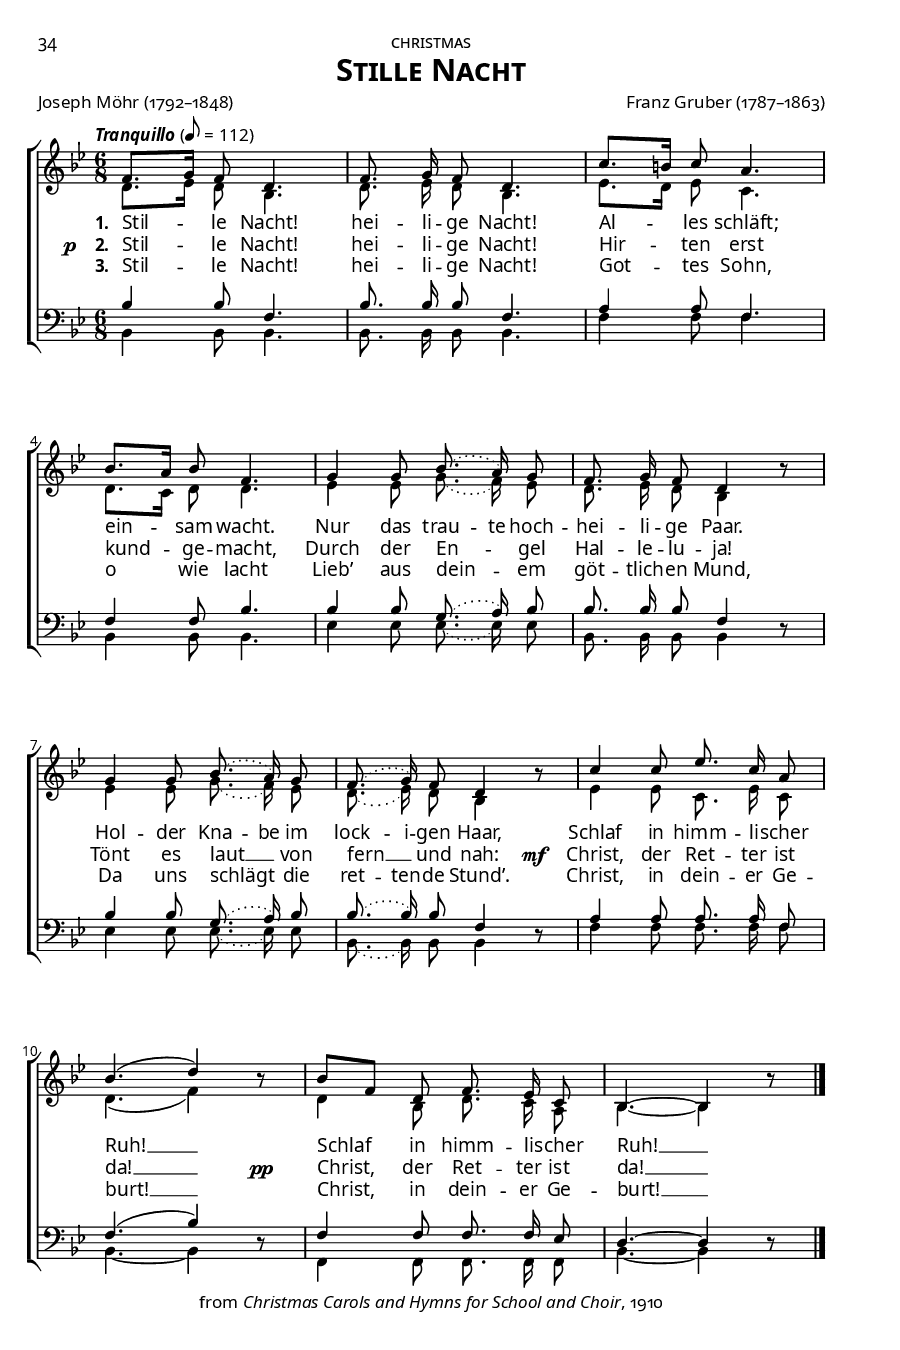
\version "2.14.2"
\include "util.ly"
\header {
  title = \markup{\override #'(font-name . "Garamond Premier Pro Semibold"){ \abs-fontsize #15 \smallCapsOldStyle"Stille Nacht"}}
  poet = \markup\oldStyleNum"Joseph Möhr (1792–1848)"
  composer = \markup\oldStyleNum"Franz Gruber (1787–1863)"
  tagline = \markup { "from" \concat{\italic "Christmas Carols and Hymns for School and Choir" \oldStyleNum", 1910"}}
}
\paper {
  paper-height = 9\in
  paper-width = 6\in
  indent = 0\in
  %system-system-spacing = #'((basic-distance . 10) (padding . 0))
  %system-system-spacing =
  %  #'((basic-distance . 0)
  %     (minimum-distance . 0)
  %     (padding . -0.35)
  %     (stretchability . 100))
  ragged-last-bottom = ##f
  ragged-bottom = ##f
  two-sided = ##t
  inner-margin = 0.5\in
  outer-margin = 0.25\in
  top-margin = 0.25\in
  bottom-margin = 0.25\in
  first-page-number = #034
  print-first-page-number = ##t
  headerLine = \markup{\override #'(font-name . "Garamond Premier Pro") \smallCapsOldStyle"christmas"}
  oddHeaderMarkup = \markup\fill-line{
     \override #'(font-name . "Garamond Premier Pro")\abs-fontsize #8.5
     \combine 
        \fill-line{"" \on-the-fly #print-page-number-check-first
        \oldStylePageNum""
        }
        \fill-line{\headerLine}
  }
  evenHeaderMarkup = \markup {
     \override #'(font-name . "Garamond Premier Pro")\abs-fontsize #8.5
     \combine
        \on-the-fly #print-page-number-check-first
        \oldStylePageNum""
        \fill-line{\headerLine}
  }
}
#(set-global-staff-size 15) \paper{ #(define fonts (make-pango-font-tree "GoudyOlSt BT" "Garamond Premier Pro" "Garamond Premier Pro" (/ 15 20))) }
global = {
  \key bes \major
  \time 6/8
  \autoBeamOff
  \override DynamicLineSpanner #'staff-padding = #0.0
  \override DynamicLineSpanner #'Y-extent = #'(-1 . 1)
}

sopMusic = \relative c' {
  \tempo \markup\italic"Tranquillo" 8 = 112
  \slurDotted 
  f8.[ g16] f8 d4. |
  f8. g16 f8 d4. |
  c'8.[ b16] c8 a4. | \break
  bes8.[ a16] bes8 f4. |
  
  g4 g8 bes8.( a16) g8 |
  f8.\noBeam g16\noBeam f8 d4 bes'8\rest | \break
  g4 g8 bes8.( a16) g8 |
  f8.\noBeam( g16\noBeam) f8 d4 bes'8\rest |
  
  \slurSolid c4 c8\noBeam ees8.\noBeam c16\noBeam a8 | \break
  bes4.( d4) bes8\rest |
  bes8[ f] d8 f8.\noBeam ees16\noBeam c8 |
  bes4.~bes4 bes'8\rest \bar "|."
}
sopWords = \lyricmode {
  
}

altoMusic = \relative c' {
  \slurDotted 
  d8.[ ees16] d8 bes4. |
  d8. ees16 d8 bes4. |
  ees8.[ d16] ees8 c4. |
  d8.[ c16] d8 d4. |
  
  ees4 ees8 g8.( f16) ees8 |
  d8.\noBeam ees16\noBeam d8\noBeam bes4 s8 |
  ees4 ees8 g8.( f16) ees8 |
  d8.\noBeam( ees16\noBeam) d8 bes4 s8 |
  
  \slurSolid ees4 ees8 c8.\noBeam ees16\noBeam c8 |
  d4.( f4) s8 |
  d4 bes8 d8.\noBeam c16\noBeam a8 |
  bes4.~ bes4 s8 \bar "|."
}
altoWords = \lyricmode {
  \dropLyricsV
  \set stanza = #"1. "
  Stil -- le Nacht!
  hei -- li -- ge Nacht!
  Al -- les schläft;
  ein -- sam wacht.
  Nur das
  \set ignoreMelismata = ##t
  trau -- te hoch -- hei -- li -- ge Paar. 
  Hol -- der Kna -- be im lock -- i -- gen Haar,
  \unset ignoreMelismata
  Schlaf in himm -- li -- scher Ruh! __ 
  Schlaf in himm -- li -- scher Ruh! __
}
altoWordsII = {
  \dropLyricsV
  \set stanza = \markup\concat{\dynamic"p   " "2. "}
  \lyricmode {
    Stil -- le Nacht!
    hei -- li -- ge Nacht!
    Hir -- ten erst kund -- ge -- macht,
    Durch der En -- gel Hal -- le -- lu -- ja!
    Tönt es laut __ von fern __ und nah:
  }
  \set stanza = \markup\dynamic"mf  "
  \lyricmode {
    Christ, der Ret -- ter ist da! __
  }
  \set stanza = \markup\dynamic"pp      "
  \lyricmode {
    Christ, der Ret -- ter ist da! __
  }
}
altoWordsIII = \lyricmode {
  \dropLyricsV
  \set stanza = #"3. "
  Stil -- le Nacht!
  hei -- li -- ge Nacht!
  Got -- tes Sohn, o wie lacht
  Lieb’ aus dein -- em göt -- tlich -- en Mund,
  Da uns schlägt die
  \set ignoreMelismata = ##t
  ret -- ten -- de Stund’. 
  \unset ignoreMelismata
  Christ, in dein -- er Ge -- burt! __
  Christ, in dein -- er Ge -- burt! __
}
altoWordsIV = \lyricmode {
\set ignoreMelismata = ##t
%\markup\italic 
  
}

tenorMusic = \relative c' {
  \slurDotted 
  bes4 bes8 f4. |
  bes8. bes16 bes8 f4. |
  a4 a8 f4. |
  f4 f8 bes4. |
  
  bes4 bes8 g8.( a16) bes8 |
  bes8.\noBeam bes16\noBeam bes8 f4 s8 |
  bes4 bes8 g8.( a16) bes8 |
  bes8.\noBeam( bes16\noBeam) bes8 f4 s8 |
  
  a4 a8\noBeam a8.\noBeam a16\noBeam f8 |
  \slurSolid f4.( bes4) s8 |
  f4 f8\noBeam f8.\noBeam f16\noBeam ees8 |
  d4.~d4 s8 \bar "|."
}
tenorWords = \lyricmode {

}

bassMusic = \relative c {
  \slurDotted 
  bes4 bes8 bes4. |
  bes8. bes16 bes8 bes4. |
  f'4 f8 f4. |
  bes,4 bes8 bes4. |
  
  ees4 ees8 ees8.( ees16) ees8 |
  bes8.\noBeam bes16\noBeam bes8\noBeam bes4 d8\rest |
  ees4 ees8 ees8.( ees16) ees8 |
  bes8.\noBeam( bes16\noBeam) bes8 bes4 d8\rest |
  
  f4 f8\noBeam f8.\noBeam f16\noBeam f8 |
  bes,4.~ bes4 d8\rest |
  f,4 f8\noBeam f8.\noBeam f16\noBeam f8 |
  bes4.~ bes4 d8\rest \bar "|."
}
bassWords = \lyricmode {

}

\score {
  <<
   \new ChoirStaff <<
%    \new Lyrics = sopranos \with { \override VerticalAxisGroup #'nonstaff-relatedstaff-spacing = #'((basic-distance . 1)) }
    \new Staff = women <<
      \new Voice = "sopranos" { \voiceOne << \global \sopMusic >> }
      \new Voice = "altos" { \voiceTwo << \global \altoMusic >> }
    >>
    \new Lyrics \with { alignAboveContext = #"women" \override VerticalAxisGroup #'nonstaff-relatedstaff-spacing = #'((basic-distance . 1))} \lyricsto "sopranos" \sopWords
    \new Lyrics = "altosIV"  \with { alignBelowContext = #"women" \override VerticalAxisGroup #'nonstaff-relatedstaff-spacing = #'((basic-distance . 1))} \lyricsto "sopranos" \altoWordsIV
    \new Lyrics = "altosIII"  \with { alignBelowContext = #"women" \override VerticalAxisGroup #'nonstaff-relatedstaff-spacing = #'((basic-distance . 1))} \lyricsto "sopranos" \altoWordsIII
    \new Lyrics = "altosII"  \with { alignBelowContext = #"women" \override VerticalAxisGroup #'nonstaff-relatedstaff-spacing = #'((basic-distance . 1))} \lyricsto "sopranos" \altoWordsII
    \new Lyrics = "altos"  \with { alignBelowContext = #"women" \override VerticalAxisGroup #'nonstaff-relatedstaff-spacing = #'((basic-distance . 1))} \lyricsto "sopranos" \altoWords
   \new Staff = men <<
      \clef bass
      \new Voice = "tenors" { \voiceOne << \global \tenorMusic >> }
      \new Voice = "basses" { \voiceTwo << \global \bassMusic >> }
    >>
    \new Lyrics \with { alignAboveContext = #"men" \override VerticalAxisGroup #'nonstaff-relatedstaff-spacing = #'((basic-distance . 1)) } \lyricsto "tenors" \tenorWords
    \new Lyrics \with { alignBelowContext = #"men" \override VerticalAxisGroup #'nonstaff-relatedstaff-spacing = #'((basic-distance . 1)) } \lyricsto "basses" \bassWords
  >>
%    \new PianoStaff << \new Staff { \new Voice { \pianoRH } } \new Staff { \clef "bass" \pianoLH } >>
  >>
  \layout {
    \context {
      \Score
      %\override SpacingSpanner #'base-shortest-duration = #(ly:make-moment 1 8)
      %\override SpacingSpanner #'common-shortest-duration = #(ly:make-moment 1 4)
    }
    \context {
      % Remove all empty staves
      % \Staff \RemoveEmptyStaves \override VerticalAxisGroup #'remove-first = ##t
    }
  }
}
